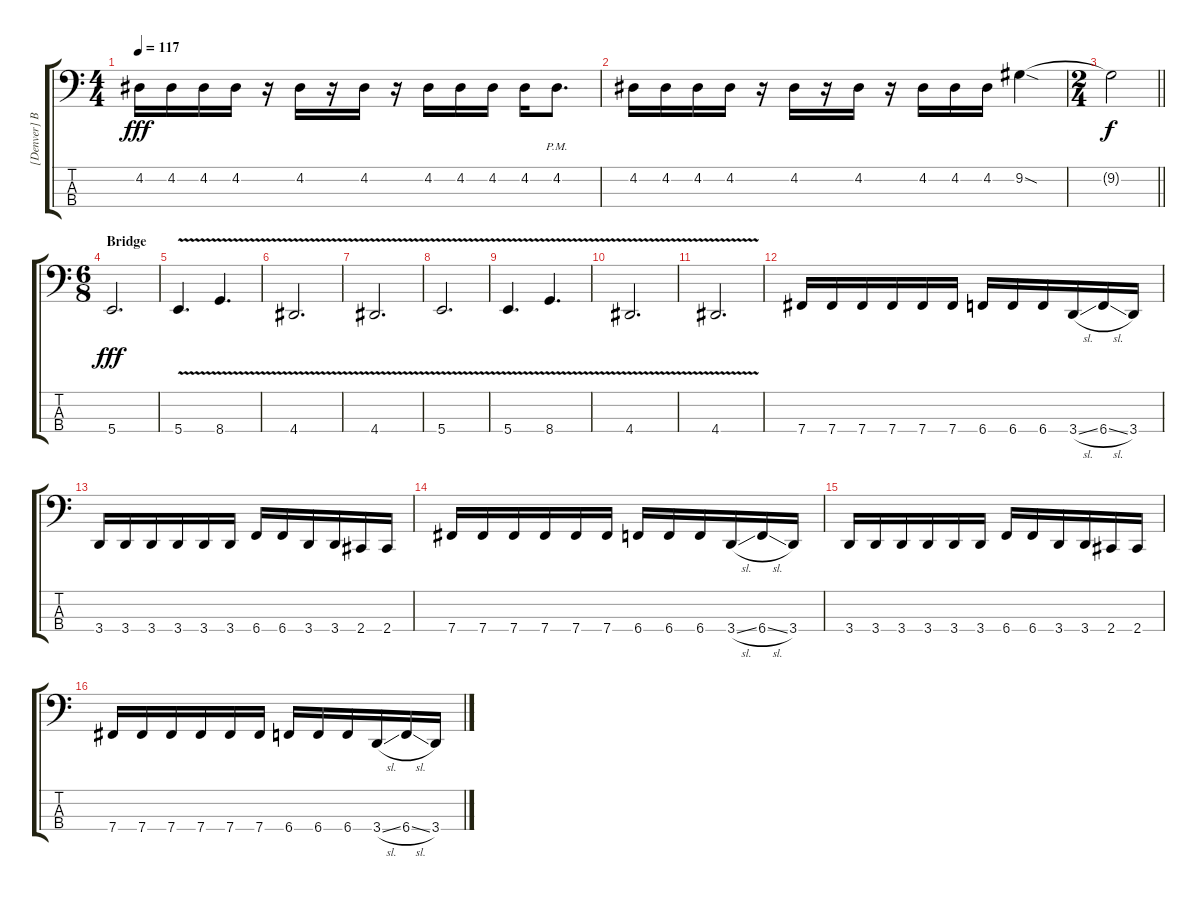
\track ("[Denver] Bass Guitar " "[Denver] B") {instrument electricbassfinger}
\staff {score tabs}
\tuning (E2 B1 Gb1 B0) {hide}
\ts (4 4)
\tempo 117
\clef f4
\ks c
4.2.16{dy fff} 4.2.16 4.2.16 4.2.16 r.16 4.2.16 r.16 4.2.16 r.16 4.2.16 4.2.16 4.2.16 4.2.16 4.2{pm}.8{d} |
4.2.16 4.2.16 4.2.16 4.2.16 r.16 4.2.16 r.16 4.2.16 r.16 4.2.16 4.2.16 4.2.16 9.2{sod}.4 |
\ts (2 4)
\barLineRight lightlight
9.2{t}.2{dy f} |
\ts (6 8)
\section ("" "Bridge")
5.4.2{d dy fff} |
5.4{v}.4{d} 8.4{v}.4{d} |
4.4{v}.2{d} |
4.4{v}.2{d} |
5.4{v}.2{d} |
5.4{v}.4{d} 8.4{v}.4{d} |
4.4{v}.2{d} |
4.4{v}.2{d} |
7.4.16 7.4.16 7.4.16 7.4.16 7.4.16 7.4.16 6.4.16 6.4.16 6.4.16 3.4{sl}.16 6.4{sl}.16 3.4.16 |
3.4.16 3.4.16 3.4.16 3.4.16 3.4.16 3.4.16 6.4.16 6.4.16 3.4.16 3.4.16 2.4.16 2.4.16 |
7.4.16 7.4.16 7.4.16 7.4.16 7.4.16 7.4.16 6.4.16 6.4.16 6.4.16 3.4{sl}.16 6.4{sl}.16 3.4.16 |
3.4.16 3.4.16 3.4.16 3.4.16 3.4.16 3.4.16 6.4.16 6.4.16 3.4.16 3.4.16 2.4.16 2.4.16 |
7.4.16 7.4.16 7.4.16 7.4.16 7.4.16 7.4.16 6.4.16 6.4.16 6.4.16 3.4{sl}.16 6.4{sl}.16 3.4.16
